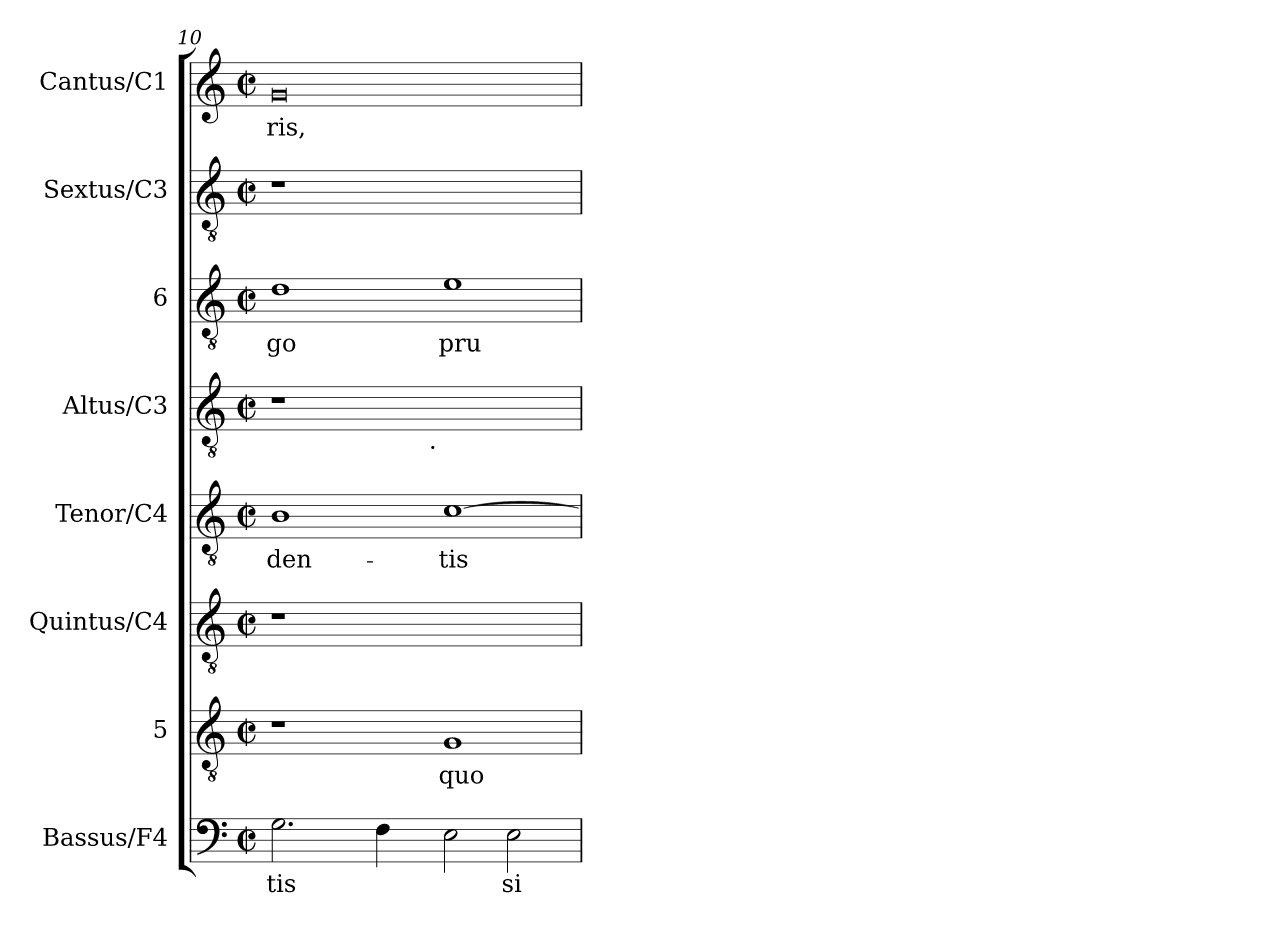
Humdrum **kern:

**kern	**text	**kern	**text	**kern	**kern	**text	**kern	**kern	**text	**kern	**kern	**text
*part8	*part8	*part7	*part7	*part6	*part5	*part5	*part4	*part3	*part3	*part2	*part1	*part1
*staff8	*staff8	*staff7	*staff7	*staff6	*staff5	*staff5	*staff4	*staff3	*staff3	*staff2	*staff1	*staff1
*I"Bassus/F4	*	*I"5	*	*I"Quintus/C4	*I"Tenor/C4	*	*I"Altus/C3	*I"6	*	*I"Sextus/C3	*I"Cantus/C1	*
*I'B	*	*	*	*	*I'T	*	*I'A	*	*	*	*I'C	*
*clefF4	*	*clefGv2	*	*clefGv2	*clefGv2	*	*clefGv2	*clefGv2	*	*clefGv2	*clefG2	*
*k[]	*	*k[]	*	*k[]	*k[]	*	*k[]	*k[]	*	*k[]	*k[]	*
*C:	*	*C:	*	*C:	*C:	*	*C:	*C:	*	*C:	*C:	*
*M2/2	*	*M2/2	*	*M2/2	*M2/2	*	*M2/2	*M2/2	*	*M2/2	*M2/2	*
*met(c|)	*	*met(c|)	*	*met(c|)	*met(c|)	*	*met(c|)	*met(c|)	*	*met(c|)	*met(c|)	*
=10	=10	=10	=10	=10	=10	=10	=10	=10	=10	=10	=10	=10
!	!LO:LY:b:cj	!	!	!	!	!LO:LY:b:cj	!	!	!LO:LY:b:cj	!	!	!LO:LY:b:cj
*	*	*	*	*	*	*	*^	*	*	*	*	*
2.G\	-tis-	1r	.	1r	1B	-den-	1r	2ryy	1d	-go	1r	0g	-ris,
.	.	.	.	.	.	.	.	4ryy	.	.	.	.	.
!	!LO:LY:b:cj	!	!	!	!	!	!	!	!	!	!	!	!
4F\	--	.	.	.	.	.	.	8ryy	.	.	.	.	.
.	.	.	.	.	.	.	.	16ryy	.	.	.	.	.
.	.	.	.	.	.	.	.	64ryy	.	.	.	.	.
!	!	!	!	!	!	!	!	!LO:TX:b:t=.	!	!	!	!	!
.	.	.	.	.	.	.	.	1ryy	.	.	.	.	.
!	!LO:LY:b:cj	!	!LO:LY:b:cj	!	!	!LO:LY:b:cj	!	!	!	!LO:LY:b:cj	!	!	!
2E\	--	1G	quo	1ryy	[<1c	-tis-	1ryy	.	1e	pru-	1ryy	.	.
!	!LO:LY:b:cj	!	!	!	!	!	!	!	!	!	!	!	!
2E\	-si-	.	.	.	.	.	.	.	.	.	.	.	.
.	.	.	.	.	.	.	.	32.ryy	.	.	.	.	.
*	*	*	*	*	*	*	*v	*v	*	*	*	*	*
=	=	=	=	=	=	=	=	=	=	=	=	=
*-	*-	*-	*-	*-	*-	*-	*-	*-	*-	*-	*-	*-
